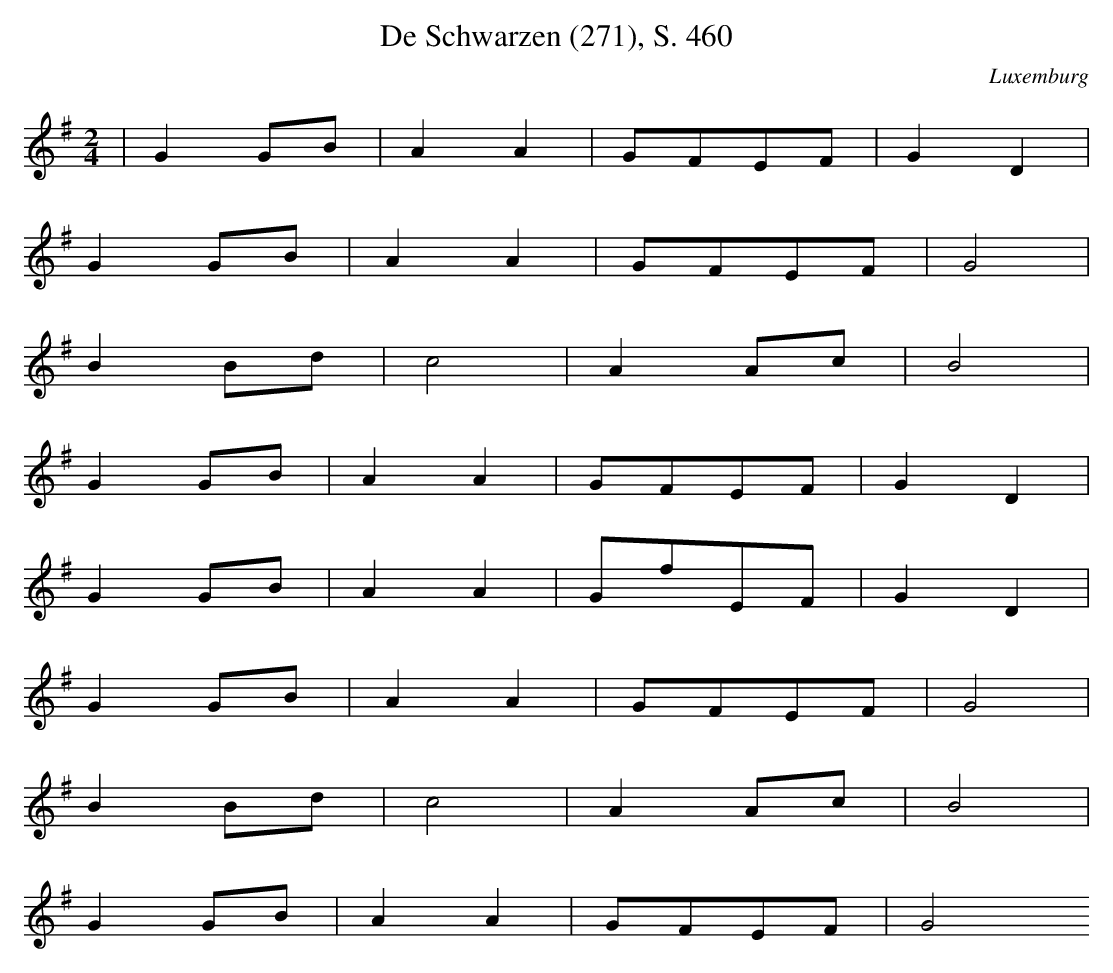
X:1
T: De Schwarzen (271), S. 460
O: Luxemburg
M: 2/4
L: 1/8
K: G
 | G2GB | A2A2 | GFEF | G2D2 |
G2GB | A2A2 | GFEF | G4 |
B2Bd | c4 | A2Ac | B4 |
G2GB | A2A2 | GFEF | G2D2 |
G2GB | A2A2 | GfEF | G2D2 |
G2GB | A2A2 | GFEF | G4 |
B2Bd | c4 | A2Ac | B4 |
G2GB | A2A2 | GFEF | G4
